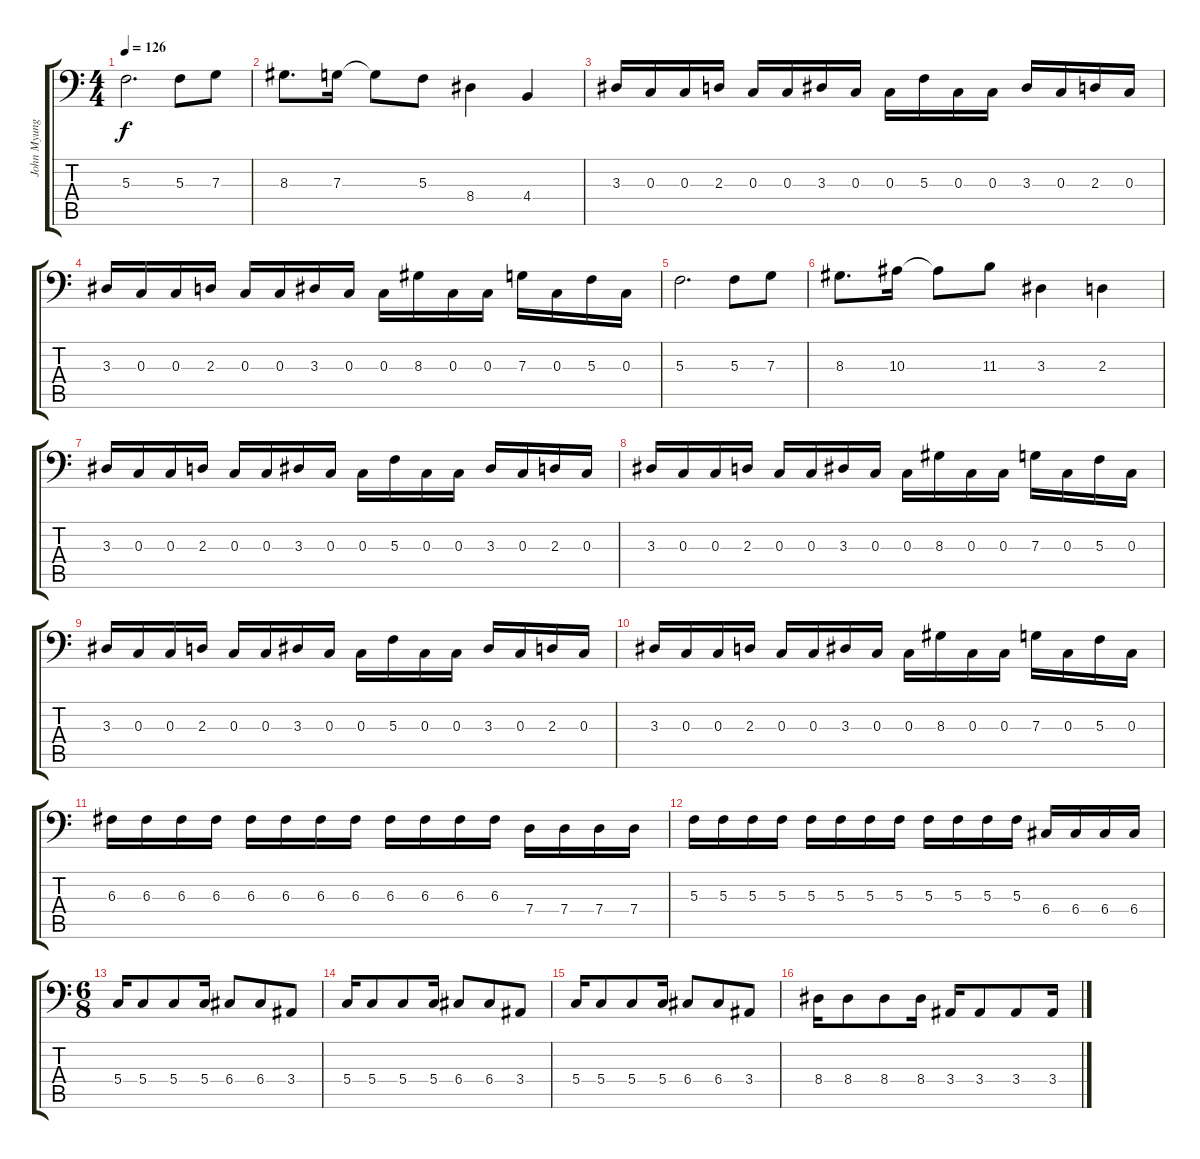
\track ("John Myung" "John Myung") {instrument electricbassfinger}
\staff {score tabs}
\tuning (Bb2 F2 C2 G1 D1 A0) {hide}
\ts (4 4)
\tempo 126
\clef f4
\ks c
5.3.2{d dy f} 5.3.8 7.3.8 |
8.3.8{d} 7.3.16 7.3{t}.8 5.3.8 8.4.4 4.4.4 |
3.3.16 0.3.16 0.3.16 2.3.16 0.3.16 0.3.16 3.3.16 0.3.16 0.3.16 5.3.16 0.3.16 0.3.16 3.3.16 0.3.16 2.3.16 0.3.16 |
3.3.16 0.3.16 0.3.16 2.3.16 0.3.16 0.3.16 3.3.16 0.3.16 0.3.16 8.3.16 0.3.16 0.3.16 7.3.16 0.3.16 5.3.16 0.3.16 |
5.3.2{d} 5.3.8 7.3.8 |
8.3.8{d} 10.3.16 10.3{t}.8 11.3.8 3.3.4 2.3.4 |
3.3.16 0.3.16 0.3.16 2.3.16 0.3.16 0.3.16 3.3.16 0.3.16 0.3.16 5.3.16 0.3.16 0.3.16 3.3.16 0.3.16 2.3.16 0.3.16 |
3.3.16 0.3.16 0.3.16 2.3.16 0.3.16 0.3.16 3.3.16 0.3.16 0.3.16 8.3.16 0.3.16 0.3.16 7.3.16 0.3.16 5.3.16 0.3.16 |
3.3.16 0.3.16 0.3.16 2.3.16 0.3.16 0.3.16 3.3.16 0.3.16 0.3.16 5.3.16 0.3.16 0.3.16 3.3.16 0.3.16 2.3.16 0.3.16 |
3.3.16 0.3.16 0.3.16 2.3.16 0.3.16 0.3.16 3.3.16 0.3.16 0.3.16 8.3.16 0.3.16 0.3.16 7.3.16 0.3.16 5.3.16 0.3.16 |
6.3.16 6.3.16 6.3.16 6.3.16 6.3.16 6.3.16 6.3.16 6.3.16 6.3.16 6.3.16 6.3.16 6.3.16 7.4.16 7.4.16 7.4.16 7.4.16 |
5.3.16 5.3.16 5.3.16 5.3.16 5.3.16 5.3.16 5.3.16 5.3.16 5.3.16 5.3.16 5.3.16 5.3.16 6.4.16 6.4.16 6.4.16 6.4.16 |
\ts (6 8)
5.4.16 5.4.8 5.4.8 5.4.16 6.4.8 6.4.8 3.4.8 |
5.4.16 5.4.8 5.4.8 5.4.16 6.4.8 6.4.8 3.4.8 |
5.4.16 5.4.8 5.4.8 5.4.16 6.4.8 6.4.8 3.4.8 |
8.4.16 8.4.8 8.4.8 8.4.16 3.4.16 3.4.8 3.4.8 3.4.16
